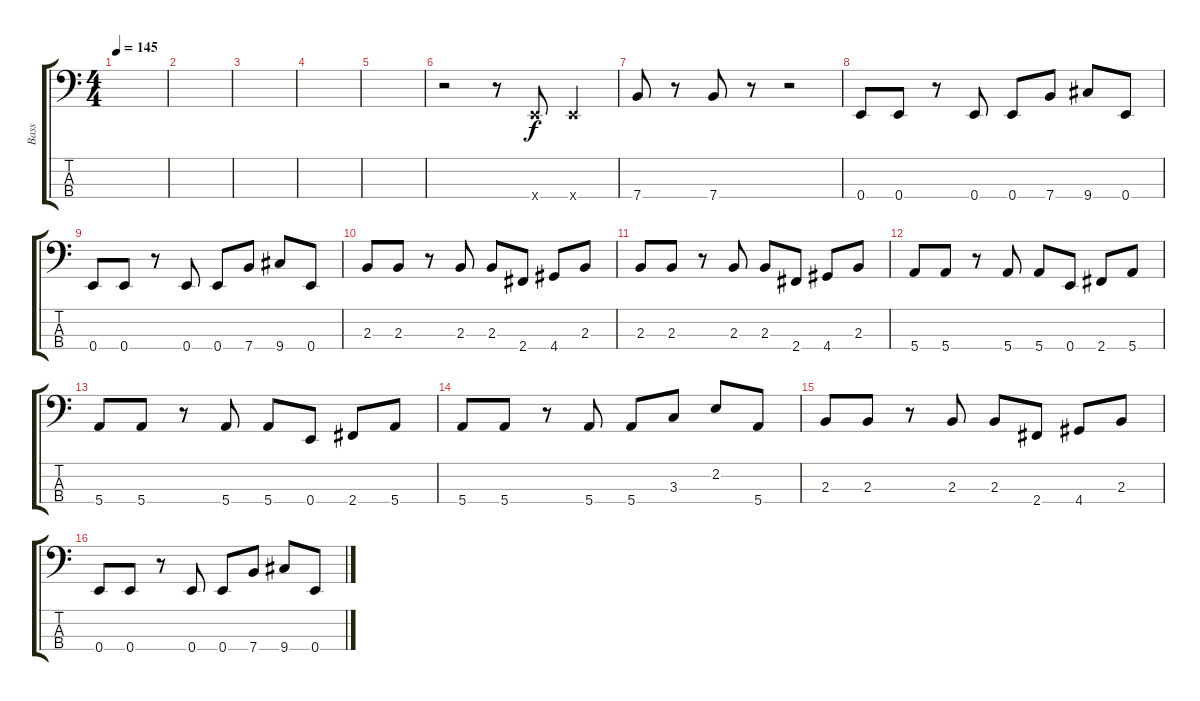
\track ("Bass" "Bass") {instrument electricbasspick}
\staff {score tabs}
\tuning (G2 D2 A1 E1) {hide}
\ts (4 4)
\tempo 145
\clef f4
\ks c
|
|
|
|
|
r.2 r.8 0.4{x}.8 0.4{x}.4 |
7.4.8 r.8 7.4.8 r.8 r.2 |
0.4.8 0.4.8 r.8 0.4.8 0.4.8 7.4.8 9.4.8 0.4.8 |
0.4.8 0.4.8 r.8 0.4.8 0.4.8 7.4.8 9.4.8 0.4.8 |
2.3.8 2.3.8 r.8 2.3.8 2.3.8 2.4.8 4.4.8 2.3.8 |
2.3.8 2.3.8 r.8 2.3.8 2.3.8 2.4.8 4.4.8 2.3.8 |
5.4.8 5.4.8 r.8 5.4.8 5.4.8 0.4.8 2.4.8 5.4.8 |
5.4.8 5.4.8 r.8 5.4.8 5.4.8 0.4.8 2.4.8 5.4.8 |
5.4.8 5.4.8 r.8 5.4.8 5.4.8 3.3.8 2.2.8 5.4.8 |
2.3.8 2.3.8 r.8 2.3.8 2.3.8 2.4.8 4.4.8 2.3.8 |
0.4.8 0.4.8 r.8 0.4.8 0.4.8 7.4.8 9.4.8 0.4.8
